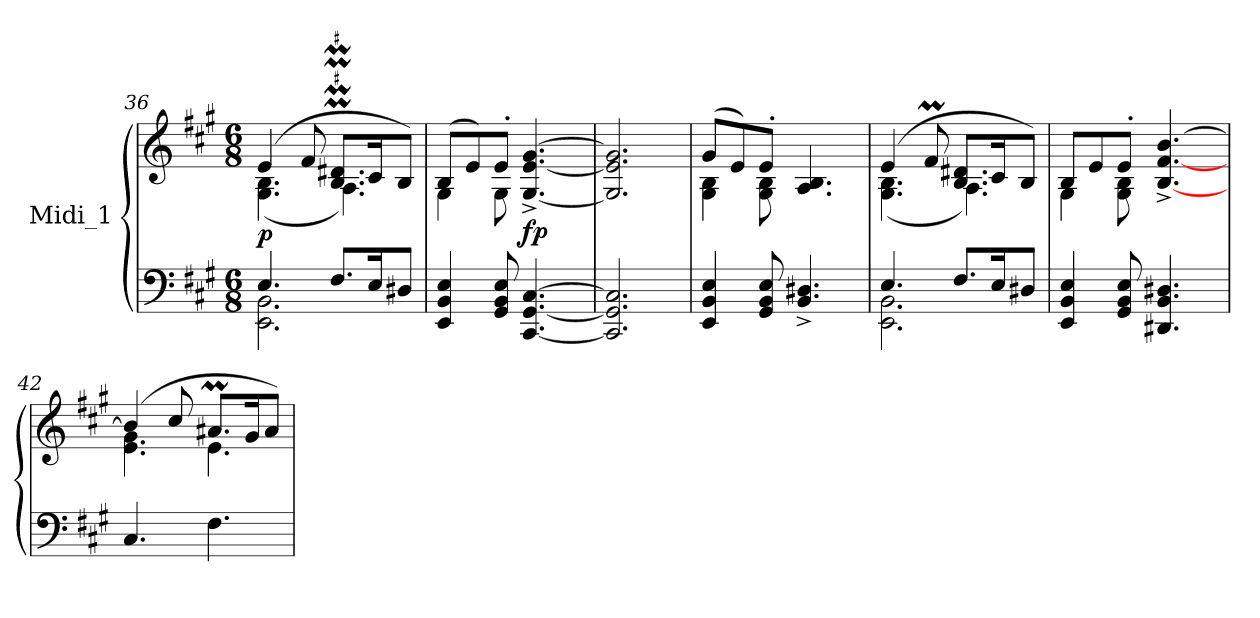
**kern	**kern	**dynam
*part1	*part1	*part1
*staff2	*staff1	*staff1/2
*I"Midi_1	*	*
*clefF4	*clefG2	*
*k[f#c#g#]	*k[f#c#g#]	*
*A:	*A:	*
*M6/8	*M6/8	*
=36	=36	=36
*^	*^	*
!	!	!	!	!LO:DY:a=2
4.E/	2.EE\ 2.BB\	(>4e/	(<4.G#\ 4.B\	p
.	.	8f#/	.	.
8.F#/L	.	8.B/M 8.d#X/ML	4.A\)	.
16E/K	.	16c#/K	.	.
8D#X/J	.	8B/J)	.	.
*v	*v	*	*	*
=37	=37	=37	=37
4EE/ 4BB/ 4E/	(>8B/L	4G#\	.
.	8e/)	.	.
8GG#/ 8BB/ 8E/	8e'/J	8G#\	.
!	!	!	!LO:DY:a=2
[4.CC#/ [4.GG#/ [4.C#/	[4.G#/^ [4.e/^ [4.g#/^	4ryy	fp
.	.	8ryy	.
*	*v	*v	*
=38	=38	=38
2.CC#/] 2.GG#/] 2.C#/]	2.G#/] 2.e/] 2.g#/]	.
=39	=39	=39
*	*MM85	*
*	*^	*
4EE/ 4BB/ 4E/	(>8g#/L	4G#\ 4B\	.
.	8e/)	.	.
8GG#/ 8BB/ 8E/	8e'/J	8G#\ 8B\	.
4.BB/^ 4.D#X/^	4.A/ 4.B/	4ryy	.
.	.	8ryy	.
=40	=40	=40	=40
*^	*	*	*
4.E/	2.EE\ 2.BB\	(>4e/	(<4.G#\ 4.B\	.
.	.	8f#M/	.	.
8.F#/L	.	8.B/ 8.d#X/L	4.A\)	.
16E/K	.	16c#/K	.	.
8D#X/J	.	8B/J)	.	.
*v	*v	*	*	*
=41	=41	=41	=41
4EE/ 4BB/ 4E/	8B/L	4G#\	.
.	8e/	.	.
8GG#/ 8BB/ 8E/	8e'/J	8G#\ 8B\	.
4.DD#X/ 4.BB/ 4.D#X/	[4.B/^ [4.f#/^ [4.b/^	4ryy	.
.	.	8ryy	.
!!LO:LB:g=z	!!
=42	=42	=42	=42
4.C#/	(>4b/]	4.e\ 4.g#\	.
.	8cc#/	.	.
4.F#\	8.a#Xm/L	4.e\	.
.	16g#/K	.	.
.	8a#/J)	.	.
*	*v	*v	*
=	=	=
*-	*-	*-
